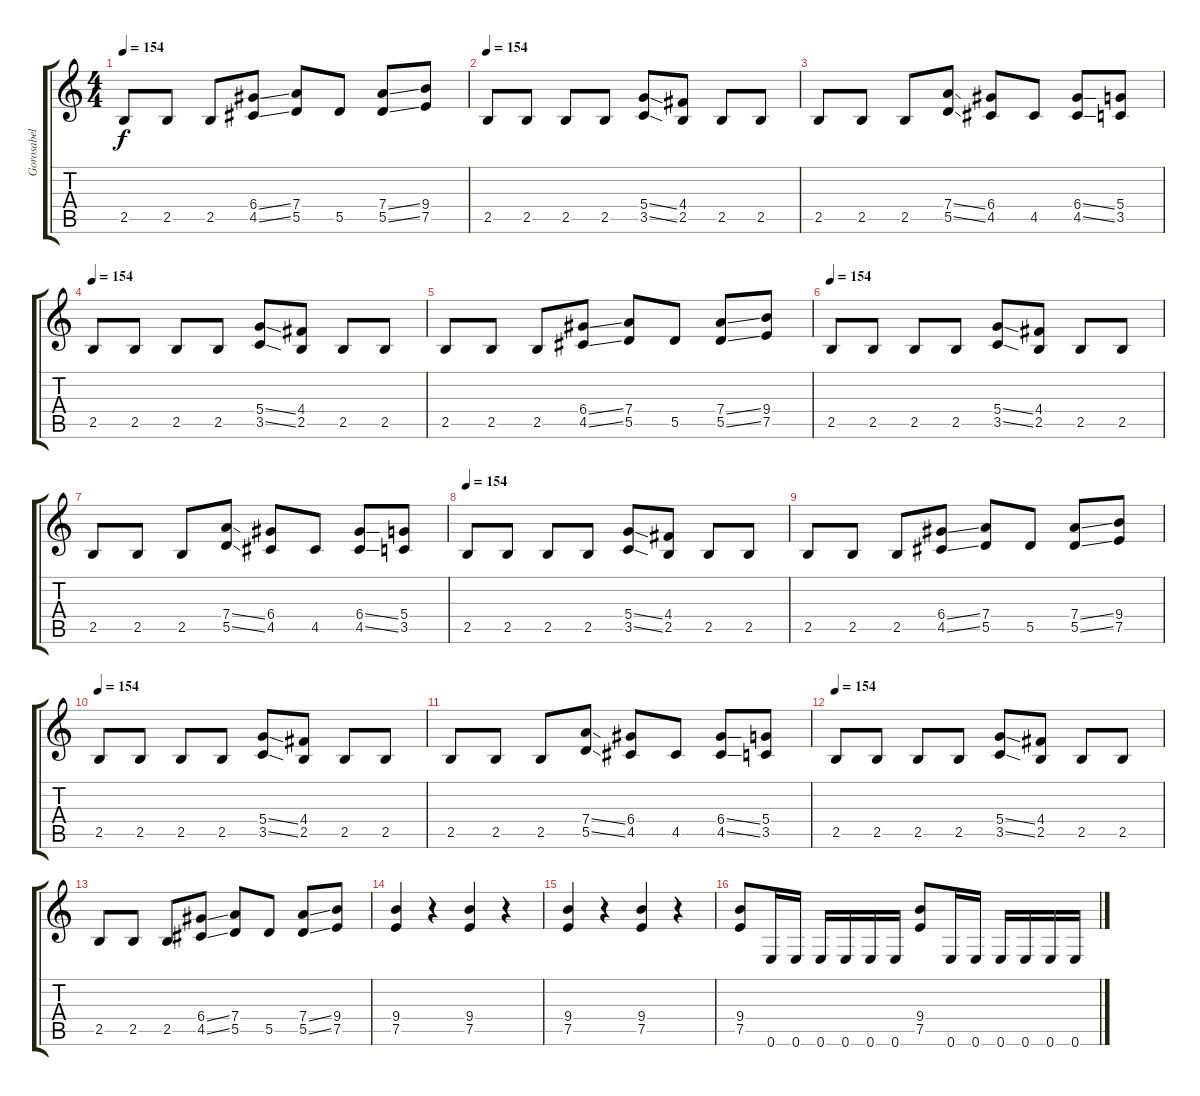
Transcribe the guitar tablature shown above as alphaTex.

\track ("Gorosabel" "Gorosabel") {instrument distortionguitar}
\staff {score tabs}
\tuning (E4 B3 G3 D3 A2 E2) {hide}
\ts (4 4)
\tempo 154
\clef g2
\ks c
2.5.8{dy f} 2.5.8 2.5.8 (6.4{ss} 4.5{ss}).8 (7.4 5.5).8 5.5.8 (7.4{ss} 5.5{ss}).8 (9.4 7.5).8 |
\tempo 154
2.5.8{volume 12 instrument overdrivenguitar} 2.5.8 2.5.8 2.5.8 (5.4{ss} 3.5{ss}).8 (4.4 2.5).8 2.5.8 2.5.8 |
2.5.8 2.5.8 2.5.8 (7.4{ss} 5.5{ss}).8 (6.4 4.5).8 4.5.8 (6.4{ss} 4.5{ss}).8 (5.4 3.5).8 |
\tempo 154
2.5.8{volume 12 instrument overdrivenguitar} 2.5.8 2.5.8 2.5.8 (5.4{ss} 3.5{ss}).8 (4.4 2.5).8 2.5.8 2.5.8 |
2.5.8 2.5.8 2.5.8 (6.4{ss} 4.5{ss}).8 (7.4 5.5).8 5.5.8 (7.4{ss} 5.5{ss}).8 (9.4 7.5).8 |
\tempo 154
2.5.8{volume 12 instrument overdrivenguitar} 2.5.8 2.5.8 2.5.8 (5.4{ss} 3.5{ss}).8 (4.4 2.5).8 2.5.8 2.5.8 |
2.5.8 2.5.8 2.5.8 (7.4{ss} 5.5{ss}).8 (6.4 4.5).8 4.5.8 (6.4{ss} 4.5{ss}).8 (5.4 3.5).8 |
\tempo 154
2.5.8{volume 12 instrument overdrivenguitar} 2.5.8 2.5.8 2.5.8 (5.4{ss} 3.5{ss}).8 (4.4 2.5).8 2.5.8 2.5.8 |
2.5.8 2.5.8 2.5.8 (6.4{ss} 4.5{ss}).8 (7.4 5.5).8 5.5.8 (7.4{ss} 5.5{ss}).8 (9.4 7.5).8 |
\tempo 154
2.5.8{volume 12 instrument overdrivenguitar} 2.5.8 2.5.8 2.5.8 (5.4{ss} 3.5{ss}).8 (4.4 2.5).8 2.5.8 2.5.8 |
2.5.8 2.5.8 2.5.8 (7.4{ss} 5.5{ss}).8 (6.4 4.5).8 4.5.8 (6.4{ss} 4.5{ss}).8 (5.4 3.5).8 |
\tempo 154
2.5.8{volume 12 instrument overdrivenguitar} 2.5.8 2.5.8 2.5.8 (5.4{ss} 3.5{ss}).8 (4.4 2.5).8 2.5.8 2.5.8 |
2.5.8 2.5.8 2.5.8 (6.4{ss} 4.5{ss}).8 (7.4 5.5).8 5.5.8 (7.4{ss} 5.5{ss}).8 (9.4 7.5).8 |
(9.4 7.5).4 r.4 (9.4 7.5).4 r.4 |
(9.4 7.5).4 r.4 (9.4 7.5).4 r.4 |
(9.4 7.5).8 0.6.16 0.6.16 0.6.16 0.6.16 0.6.16 0.6.16 (9.4 7.5).8 0.6.16 0.6.16 0.6.16 0.6.16 0.6.16 0.6.16
